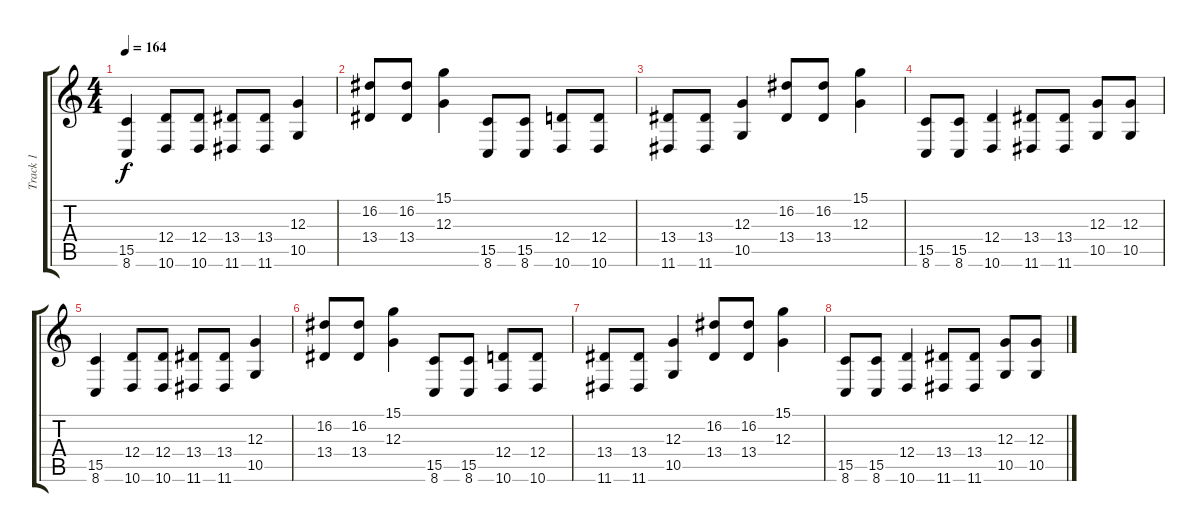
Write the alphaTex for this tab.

\track ("Track 1" "Track 1") {instrument lead1square}
\staff {score tabs}
\tuning (E4 B3 G3 D3 A2 E2) {hide}
\ts (4 4)
\tempo 164
\clef g2
\ks c
(15.5 8.6).4{dy f} (12.4 10.6).8 (12.4 10.6).8 (13.4 11.6).8 (13.4 11.6).8 (12.3 10.5).4 |
(16.2 13.4).8 (16.2 13.4).8 (15.1 12.3).4 (15.5 8.6).8 (15.5 8.6).8 (12.4 10.6).8 (12.4 10.6).8 |
(13.4 11.6).8 (13.4 11.6).8 (12.3 10.5).4 (16.2 13.4).8 (16.2 13.4).8 (15.1 12.3).4 |
(15.5 8.6).8 (15.5 8.6).8 (12.4 10.6).4 (13.4 11.6).8 (13.4 11.6).8 (12.3 10.5).8 (12.3 10.5).8 |
(15.5 8.6).4 (12.4 10.6).8 (12.4 10.6).8 (13.4 11.6).8 (13.4 11.6).8 (12.3 10.5).4 |
(16.2 13.4).8 (16.2 13.4).8 (15.1 12.3).4 (15.5 8.6).8 (15.5 8.6).8 (12.4 10.6).8 (12.4 10.6).8 |
(13.4 11.6).8 (13.4 11.6).8 (12.3 10.5).4 (16.2 13.4).8 (16.2 13.4).8 (15.1 12.3).4 |
(15.5 8.6).8 (15.5 8.6).8 (12.4 10.6).4 (13.4 11.6).8 (13.4 11.6).8 (12.3 10.5).8 (12.3 10.5).8
